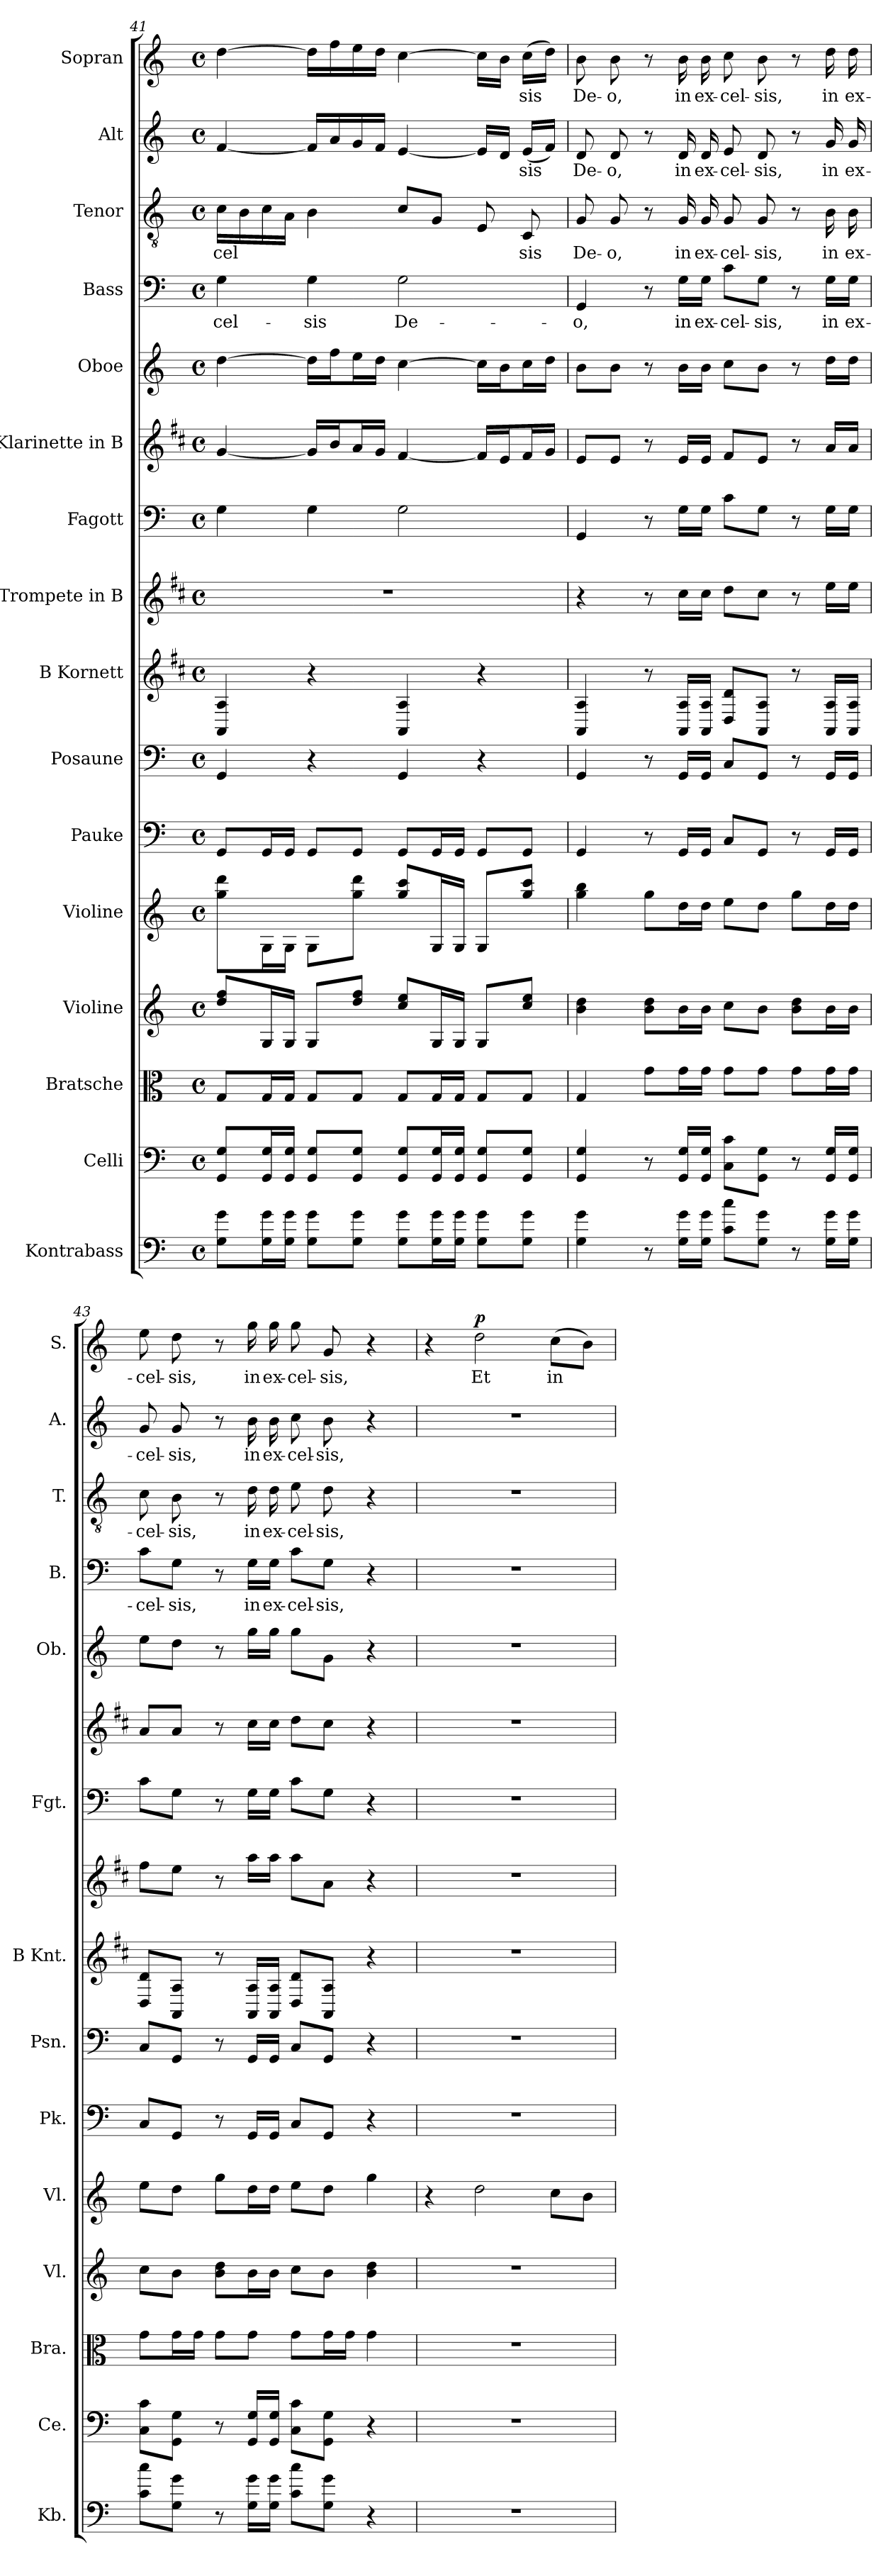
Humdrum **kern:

**kern	**kern	**kern	**kern	**kern	**kern	**kern	**kern	**kern	**kern	**kern	**kern	**kern	**text	**kern	**text	**kern	**text	**kern	**text	**dynam
*part16	*part15	*part14	*part13	*part12	*part11	*part10	*part9	*part8	*part7	*part6	*part5	*part4	*part4	*part3	*part3	*part2	*part2	*part1	*part1	*part1
*staff16	*staff15	*staff14	*staff13	*staff12	*staff11	*staff10	*staff9	*staff8	*staff7	*staff6	*staff5	*staff4	*staff4	*staff3	*staff3	*staff2	*staff2	*staff1	*staff1	*staff1
*I"Kontrabass	*I"Celli	*I"Bratsche	*I"Violine	*I"Violine	*I"Pauke	*I"Posaune	*I"B Kornett	*I"Trompete in B	*I"Fagott	*I"Klarinette in B	*I"Oboe	*I"Bass	*	*I"Tenor	*	*I"Alt	*	*I"Sopran	*	*
*I'Kb.	*I'Ce.	*I'Bra.	*I'Vl.	*I'Vl.	*I'Pk.	*I'Psn.	*I'B Knt.	*	*I'Fgt.	*	*I'Ob.	*I'B.	*	*I'T.	*	*I'A.	*	*I'S.	*	*
*clefF4	*clefF4	*clefC3	*clefG2	*clefG2	*clefF4	*clefF4	*clefG2	*clefG2	*clefF4	*clefG2	*clefG2	*clefF4	*	*clefGv2	*	*clefG2	*	*clefG2	*	*
*ITrd7c12	*	*	*	*	*	*	*ITrd1c2	*ITrd1c2	*	*ITrd1c2	*	*	*	*	*	*	*	*	*	*
*k[]	*k[]	*k[]	*k[]	*k[]	*k[]	*k[]	*k[]	*k[]	*k[]	*k[]	*k[]	*k[]	*	*k[]	*	*k[]	*	*k[]	*	*
*M4/4	*M4/4	*M4/4	*M4/4	*M4/4	*M4/4	*M4/4	*M4/4	*M4/4	*M4/4	*M4/4	*M4/4	*M4/4	*	*M4/4	*	*M4/4	*	*M4/4	*	*
*met(c)	*met(c)	*met(c)	*met(c)	*met(c)	*met(c)	*met(c)	*met(c)	*met(c)	*met(c)	*met(c)	*met(c)	*met(c)	*	*met(c)	*	*met(c)	*	*met(c)	*	*
=41	=41	=41	=41	=41	=41	=41	=41	=41	=41	=41	=41	=41	=41	=41	=41	=41	=41	=41	=41	=41
!	!	!	!	!	!	!	!	!	!	!	!	!	!LO:LY:b	!	!LO:LY:b	!	!LO:LY:b	!	!LO:LY:b	!
8GG\ 8G\L	8GG/ 8G/L	8G/L	8dd/ 8ff/L	8gg\ 8ddd\L	8GG/L	4GG/	4GG/ 4G/	1r	4G\	[4f/	[4dd\	4G\	-cel-	16c\LL	-cel-	[4f/	---	[4dd\	---	.
.	.	.	.	.	.	.	.	.	.	.	.	.	.	16B\	.	.	.	.	.	.
16GG\ 16G\L	16GG/ 16G/L	16G/L	16G/L	16G\L	16GG/L	.	.	.	.	.	.	.	.	16c\	.	.	.	.	.	.
16GG\ 16G\JJ	16GG/ 16G/JJ	16G/JJ	16G/JJ	16G\JJ	16GG/JJ	.	.	.	.	.	.	.	.	16A\JJ	.	.	.	.	.	.
!	!	!	!	!	!	!	!	!	!	!	!	!	!LO:LY:b	!	!LO:LY:b	!	!	!	!	!
8GG\ 8G\L	8GG/ 8G/L	8G/L	8G/L	8G\L	8GG/L	4r	4r	.	4G\	16f/LL]	16dd\LL]	4G\	-sis	4B\	---	16f/LL]	.	16dd\LL]	.	.
.	.	.	.	.	.	.	.	.	.	16a/J	16ff\J	.	.	.	.	16a/	.	16ff\	.	.
8GG\ 8G\J	8GG/ 8G/J	8G/J	8dd/ 8ff/J	8gg\ 8ddd\J	8GG/J	.	.	.	.	16g/L	16ee\L	.	.	.	.	16g/	.	16ee\	.	.
.	.	.	.	.	.	.	.	.	.	16f/JJ	16dd\JJ	.	.	.	.	16f/JJ	.	16dd\JJ	.	.
!	!	!	!	!	!	!	!	!	!	!	!	!	!LO:LY:b	!	!	!	!LO:LY:b	!	!LO:LY:b	!
8GG\ 8G\L	8GG/ 8G/L	8G/L	8cc/ 8ee/L	8gg/ 8ccc/L	8GG/L	4GG/	4GG/ 4G/	.	2G\	[4e/	[4cc\	2G\	De-	8c/L	.	[4e/	---	[4cc\	---	.
!	!	!	!	!	!	!	!	!	!	!	!	!	!	!	!LO:LY:b	!	!	!	!	!
16GG\ 16G\L	16GG/ 16G/L	16G/L	16G/L	16G/L	16GG/L	.	.	.	.	.	.	.	.	8G/J	---	.	.	.	.	.
16GG\ 16G\JJ	16GG/ 16G/JJ	16G/JJ	16G/JJ	16G/JJ	16GG/JJ	.	.	.	.	.	.	.	.	.	.	.	.	.	.	.
8GG\ 8G\L	8GG/ 8G/L	8G/L	8G/L	8G/L	8GG/L	4r	4r	.	.	16e/LL]	16cc\LL]	.	.	8E/	.	16e/LL]	.	16cc\LL]	.	.
.	.	.	.	.	.	.	.	.	.	16d/J	16b\J	.	.	.	.	16d/JJ	.	16b\JJ	.	.
!	!	!	!	!	!	!	!	!	!	!	!	!	!	!	!LO:LY:b	!	!LO:LY:b	!	!LO:LY:b	!
8GG\ 8G\J	8GG/ 8G/J	8G/J	8cc/ 8ee/J	8gg/ 8ccc/J	8GG/J	.	.	.	.	16e/L	16cc\L	.	.	8C/	-sis	(<16e/LL	-sis	(>16cc\LL	-sis	.
.	.	.	.	.	.	.	.	.	.	16f/JJ	16dd\JJ	.	.	.	.	16f/JJ)	.	16dd\JJ)	.	.
=42	=42	=42	=42	=42	=42	=42	=42	=42	=42	=42	=42	=42	=42	=42	=42	=42	=42	=42	=42	=42
!	!	!	!	!	!	!	!	!	!	!	!	!	!LO:LY:b	!	!LO:LY:b	!	!LO:LY:b	!	!LO:LY:b	!
4GG\ 4G\	4GG/ 4G/	4G/	4b\ 4dd\	4gg\ 4bb\	4GG/	4GG/	4GG/ 4G/	4r	4GG/	8d/L	8b\L	4GG/	o,	8G/	De-	8d/	De-	8b\	De-	.
!	!	!	!	!	!	!	!	!	!	!	!	!	!	!	!LO:LY:b	!	!LO:LY:b	!	!LO:LY:b	!
.	.	.	.	.	.	.	.	.	.	8d/J	8b\J	.	.	8G/	-o,	8d/	-o,	8b\	-o,	.
8r	8r	8g\L	8b\ 8dd\L	8gg\L	8r	8r	8r	8r	8r	8r	8r	8r	.	8r	.	8r	.	8r	.	.
!	!	!	!	!	!	!	!	!	!	!	!	!	!LO:LY:b	!	!LO:LY:b	!	!LO:LY:b	!	!LO:LY:b	!
16GG\ 16G\LL	16GG/ 16G/LL	16g\L	16b\L	16dd\L	16GG/LL	16GG/LL	16GG/ 16G/LL	16b\LL	16G\LL	16d/LL	16b\LL	16G\LL	in	16G/	in	16d/	in	16b\	in	.
!	!	!	!	!	!	!	!	!	!	!	!	!	!LO:LY:b	!	!LO:LY:b	!	!LO:LY:b	!	!LO:LY:b	!
16GG\ 16G\JJ	16GG/ 16G/JJ	16g\JJ	16b\JJ	16dd\JJ	16GG/JJ	16GG/JJ	16GG/ 16G/JJ	16b\JJ	16G\JJ	16d/JJ	16b\JJ	16G\JJ	ex-	16G/	ex-	16d/	ex-	16b\	ex-	.
!	!	!	!	!	!	!	!	!	!	!	!	!	!LO:LY:b	!	!LO:LY:b	!	!LO:LY:b	!	!LO:LY:b	!
8C\ 8c\L	8C\ 8c\L	8g\L	8cc\L	8ee\L	8C/L	8C/L	8C/ 8c/L	8cc\L	8c\L	8e/L	8cc\L	8c\L	-cel-	8G/	-cel-	8e/	-cel-	8cc\	-cel-	.
!	!	!	!	!	!	!	!	!	!	!	!	!	!LO:LY:b	!	!LO:LY:b	!	!LO:LY:b	!	!LO:LY:b	!
8GG\ 8G\J	8GG\ 8G\J	8g\J	8b\J	8dd\J	8GG/J	8GG/J	8GG/ 8G/J	8b\J	8G\J	8d/J	8b\J	8G\J	-sis,	8G/	-sis,	8d/	-sis,	8b\	-sis,	.
8r	8r	8g\L	8b\ 8dd\L	8gg\L	8r	8r	8r	8r	8r	8r	8r	8r	.	8r	.	8r	.	8r	.	.
!	!	!	!	!	!	!	!	!	!	!	!	!	!LO:LY:b	!	!LO:LY:b	!	!LO:LY:b	!	!LO:LY:b	!
16GG\ 16G\LL	16GG/ 16G/LL	16g\L	16b\L	16dd\L	16GG/LL	16GG/LL	16GG/ 16G/LL	16dd\LL	16G\LL	16g/LL	16dd\LL	16G\LL	in	16B\	in	16g/	in	16dd\	in	.
!	!	!	!	!	!	!	!	!	!	!	!	!	!LO:LY:b	!	!LO:LY:b	!	!LO:LY:b	!	!LO:LY:b	!
16GG\ 16G\JJ	16GG/ 16G/JJ	16g\JJ	16b\JJ	16dd\JJ	16GG/JJ	16GG/JJ	16GG/ 16G/JJ	16dd\JJ	16G\JJ	16g/JJ	16dd\JJ	16G\JJ	ex-	16B\	ex-	16g/	ex-	16dd\	ex-	.
=43	=43	=43	=43	=43	=43	=43	=43	=43	=43	=43	=43	=43	=43	=43	=43	=43	=43	=43	=43	=43
!	!	!	!	!	!	!	!	!	!	!	!	!	!LO:LY:b	!	!LO:LY:b	!	!LO:LY:b	!	!LO:LY:b	!
8C\ 8c\L	8C\ 8c\L	8g\L	8cc\L	8ee\L	8C/L	8C/L	8C/ 8c/L	8ee\L	8c\L	8g/L	8ee\L	8c\L	-cel-	8c\	-cel-	8g/	-cel-	8ee\	-cel-	.
!	!	!	!	!	!	!	!	!	!	!	!	!	!LO:LY:b	!	!LO:LY:b	!	!LO:LY:b	!	!LO:LY:b	!
8GG\ 8G\J	8GG\ 8G\J	16g\L	8b\J	8dd\J	8GG/J	8GG/J	8GG/ 8G/J	8dd\J	8G\J	8g/J	8dd\J	8G\J	-sis,	8B\	-sis,	8g/	-sis,	8dd\	-sis,	.
.	.	16g\JJ	.	.	.	.	.	.	.	.	.	.	.	.	.	.	.	.	.	.
8r	8r	8g\L	8b\ 8dd\L	8gg\L	8r	8r	8r	8r	8r	8r	8r	8r	.	8r	.	8r	.	8r	.	.
!	!	!	!	!	!	!	!	!	!	!	!	!	!LO:LY:b	!	!LO:LY:b	!	!LO:LY:b	!	!LO:LY:b	!
16GG\ 16G\LL	16GG/ 16G/LL	8g\J	16b\L	16dd\L	16GG/LL	16GG/LL	16GG/ 16G/LL	16gg\LL	16G\LL	16b\LL	16gg\LL	16G\LL	in	16d\	in	16b\	in	16gg\	in	.
!	!	!	!	!	!	!	!	!	!	!	!	!	!LO:LY:b	!	!LO:LY:b	!	!LO:LY:b	!	!LO:LY:b	!
16GG\ 16G\JJ	16GG/ 16G/JJ	.	16b\JJ	16dd\JJ	16GG/JJ	16GG/JJ	16GG/ 16G/JJ	16gg\JJ	16G\JJ	16b\JJ	16gg\JJ	16G\JJ	ex-	16d\	ex-	16b\	ex-	16gg\	ex-	.
!	!	!	!	!	!	!	!	!	!	!	!	!	!LO:LY:b	!	!LO:LY:b	!	!LO:LY:b	!	!LO:LY:b	!
8C\ 8c\L	8C\ 8c\L	8g\L	8cc\L	8ee\L	8C/L	8C/L	8C/ 8c/L	8gg\L	8c\L	8cc\L	8gg\L	8c\L	-cel-	8e\	-cel-	8cc\	-cel-	8gg\	-cel-	.
!	!	!	!	!	!	!	!	!	!	!	!	!	!LO:LY:b	!	!LO:LY:b	!	!LO:LY:b	!	!LO:LY:b	!
8GG\ 8G\J	8GG\ 8G\J	16g\L	8b\J	8dd\J	8GG/J	8GG/J	8GG/ 8G/J	8g\J	8G\J	8b\J	8g\J	8G\J	-sis,	8d\	-sis,	8b\	-sis,	8g/	-sis,	.
.	.	16g\JJ	.	.	.	.	.	.	.	.	.	.	.	.	.	.	.	.	.	.
4r	4r	4g\	4b\ 4dd\	4gg\	4r	4r	4r	4r	4r	4r	4r	4r	.	4r	.	4r	.	4r	.	.
!!LO:LB:g=z
=44	=44	=44	=44	=44	=44	=44	=44	=44	=44	=44	=44	=44	=44	=44	=44	=44	=44	=44	=44	=44
1r	1r	1r	1r	4r	1r	1r	1r	1r	1r	1r	1r	1r	.	1r	.	1r	.	4r	.	.
!	!	!	!	!	!	!	!	!	!	!	!	!	!	!	!	!	!	!	!LO:LY:b	!LO:DY:a
.	.	.	.	2dd\	.	.	.	.	.	.	.	.	.	.	.	.	.	2dd\	Et	p
!	!	!	!	!	!	!	!	!	!	!	!	!	!	!	!	!	!	!	!LO:LY:b	!
.	.	.	.	8cc\L	.	.	.	.	.	.	.	.	.	.	.	.	.	(>8cc\L	in	.
.	.	.	.	8b\J	.	.	.	.	.	.	.	.	.	.	.	.	.	8b\J)	.	.
=	=	=	=	=	=	=	=	=	=	=	=	=	=	=	=	=	=	=	=	=
*-	*-	*-	*-	*-	*-	*-	*-	*-	*-	*-	*-	*-	*-	*-	*-	*-	*-	*-	*-	*-
